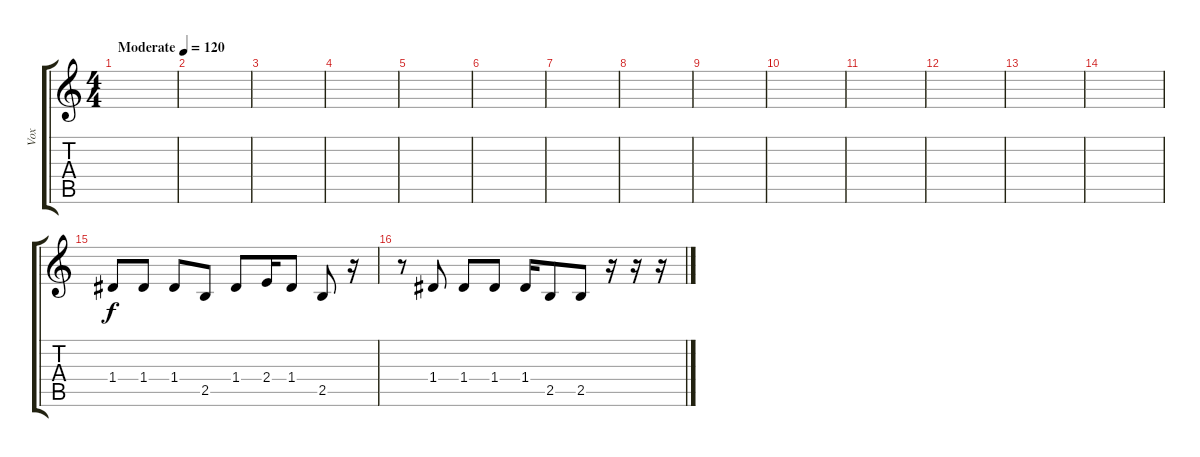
\track ("Vox" "Vox") {instrument distortionguitar}
\staff {score tabs}
\tuning (E4 B3 G3 D3 A2 E2) {hide}
\ts (4 4)
\tempo (120 "Moderate")
\clef g2
\ks c
|
|
|
|
|
|
|
|
|
|
|
|
|
|
1.4.8 1.4.8 1.4.8 2.5.8 1.4.8 2.4.16 1.4.8 2.5.8 r.16 |
r.8 1.4.8 1.4.8 1.4.8 1.4.16 2.5.8 2.5.8 r.16 r.16 r.16
